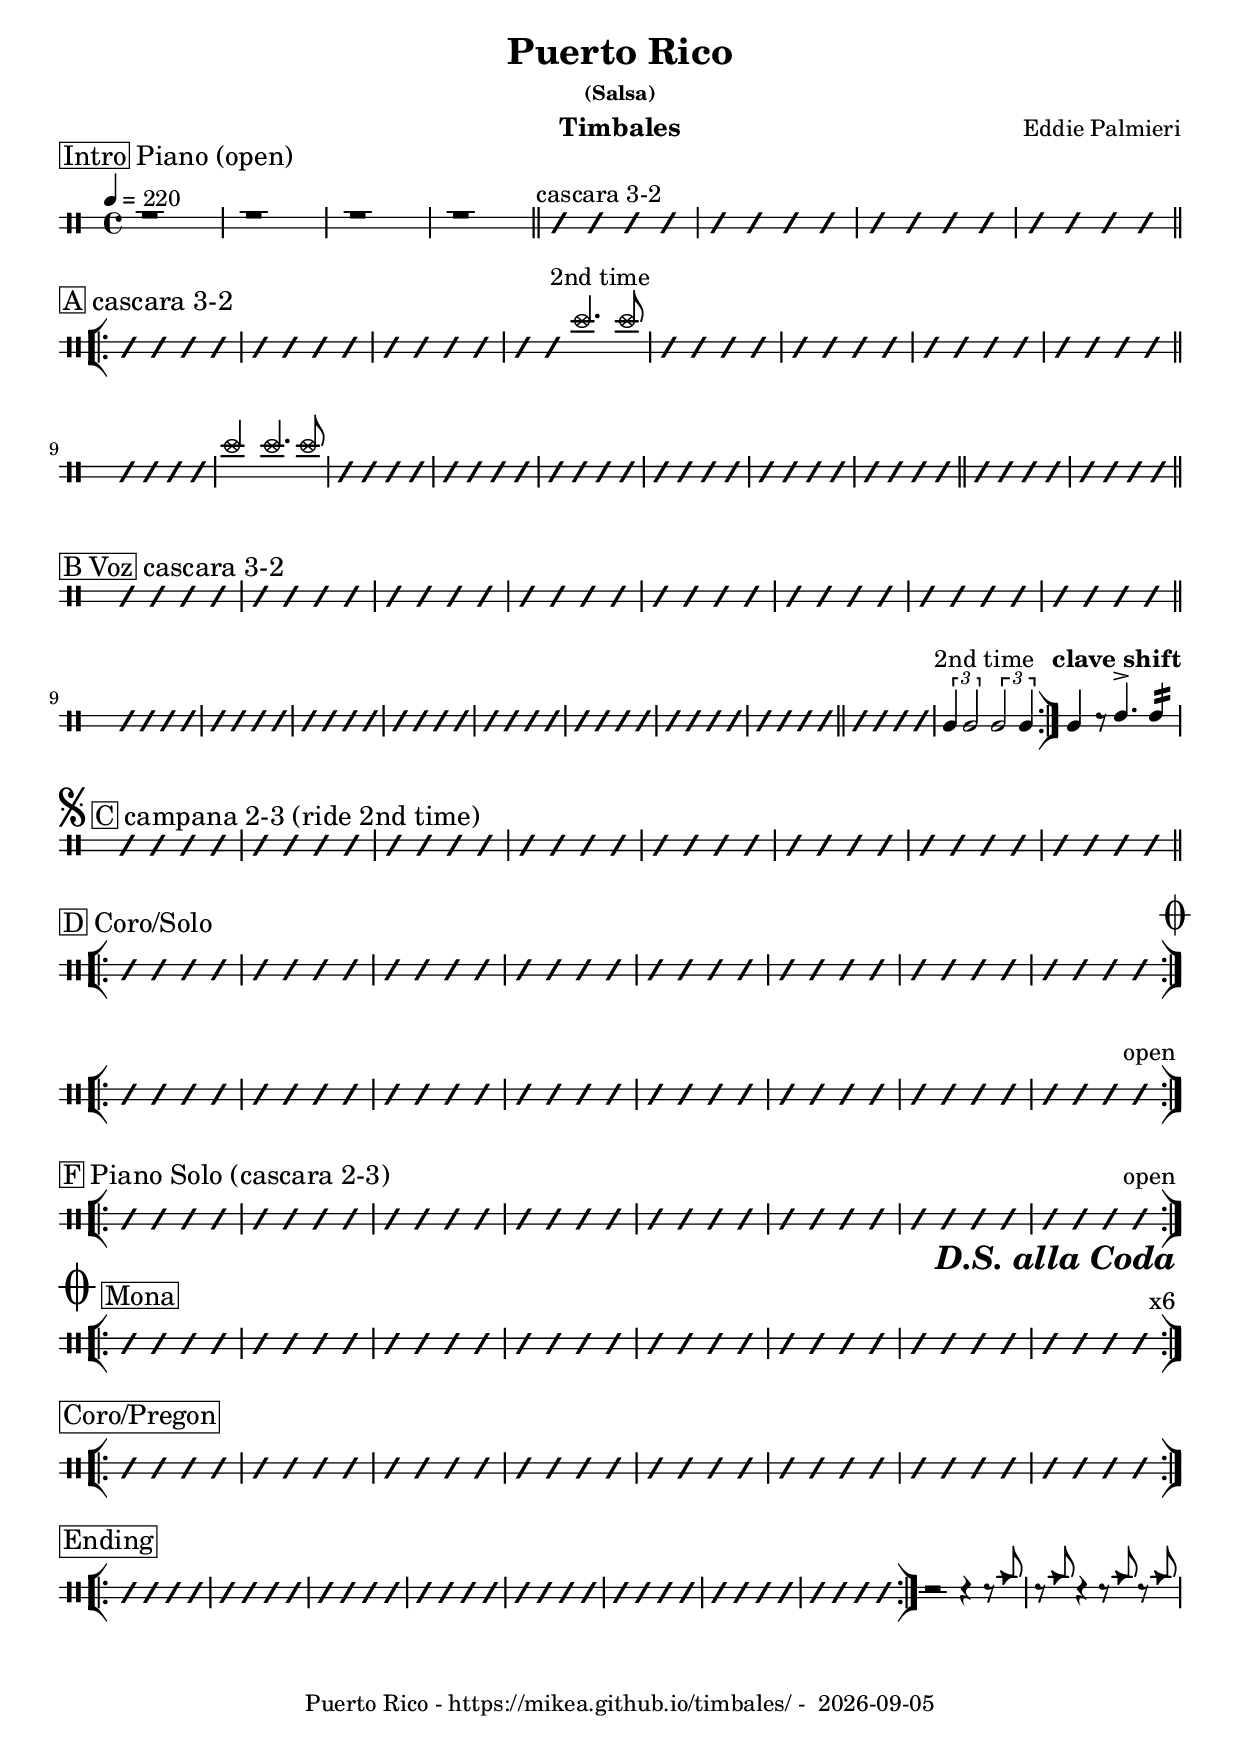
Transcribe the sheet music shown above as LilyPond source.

\version "2.24.2"
\include "charts/common.ly"

date = #(strftime "%Y-%m-%d" (localtime (current-time)))

\header {
  title = "Puerto Rico"
  subsubtitle = "(Salsa)"
  composer = "Eddie Palmieri"
  instrument = "Timbales"
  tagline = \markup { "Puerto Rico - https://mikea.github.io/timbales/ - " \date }
}

\newTimbalesStaff <<
    \newDrumVoiceOne \drummode { 
        \tempo 4 = 220

        \sect "Intro" "Piano (open)"
        r1 | r1 | r1 | r1 | \bar "||"
        \textMark "cascara 3-2" \comp #4 | \comp #4 | \comp #4 | \comp #4 |

        \sect "A" "cascara 3-2"
        \bar "[|:-||"
        \comp #4 | \comp #4 | \comp #4 | \rs \rs cymc4. cymc8 \textEndMark "2nd time"|
        \comp #4 | \comp #4 | \comp #4 | \comp #4 | \bar "||" \break
        \comp #4 | cymc2 cymc4. cymc8 | \comp #4 | \comp #4 |
        \comp #4 | \comp #4 | \comp #4 | \comp #4 | \bar "||"
        \comp #4 | \comp #4 | \bar "||"

        \sect "B Voz" "cascara 3-2"
        \comp #4 | \comp #4 | \comp #4 | \comp #4 |
        \comp #4 | \comp #4 | \comp #4 | \comp #4 | \bar "||" \break
        \comp #4 | \comp #4 | \comp #4 | \comp #4 |
        \comp #4 | \comp #4 | \comp #4 | \comp #4 | \bar "||"
        \comp #4 | \textMark "2nd time" \tuplet 3/2 { timl4 timl2 } \tuplet 3/2 { timl2 timl4 } |
        \bar ":|]"
        \textMark \markup {\bold "clave shift"} timl4 r8 timh4.^> timh4:16 |


        \sect-segno "C" "campana 2-3 (ride 2nd time)"
        \comp #4 | \comp #4 | \comp #4 | \comp #4 |
        \comp #4 | \comp #4 | \comp #4 | \comp #4 |

        \sect "D" "Coro/Solo"
        \bar "[|:-||"
        \comp #4 | \comp #4 | \comp #4 | \comp #4 |
        \comp #4 | \comp #4 | \comp #4 | \comp #4 
        \codaMark \default
        \bar ":|][|:"

        \sect "E" "Coro/Pregon"
        \comp #4 | \comp #4 | \comp #4 | \comp #4 |
        \comp #4 | \comp #4 | \comp #4 | \comp #4 \textEndMark "open" |
        \bar ":|][|:"

        \sect "F" "Piano Solo (cascara 2-3)"
        \comp #4 | \comp #4 | \comp #4 | \comp #4 |
        \comp #4 | \comp #4 | \comp #4 | \comp #4 \textEndMark "open" |
        \bar ":|][|:"
        \jump "D.S. alla Coda"

        \sect-coda "Mona" ""
        \comp #4 | \comp #4 | \comp #4 | \comp #4 |
        \comp #4 | \comp #4 | \comp #4 | \comp #4 \textEndMark "x6" |
        \bar ":|][|:"

        \sect "Coro/Pregon" ""
        \comp #4 | \comp #4 | \comp #4 | \comp #4 |
        \comp #4 | \comp #4 | \comp #4 | \comp #4 |
        \bar ":|][|:"

        \sect "Ending" ""
        \comp #4 | \comp #4 | \comp #4 | \comp #4 |
        \comp #4 | \comp #4 | \comp #4 | \comp #4 |
        \bar ":|]"

        r2 r4 r8 cb8| r8 cb8 r4 r8 cb8 r8 cb8 |

        \fine
    }
>>
